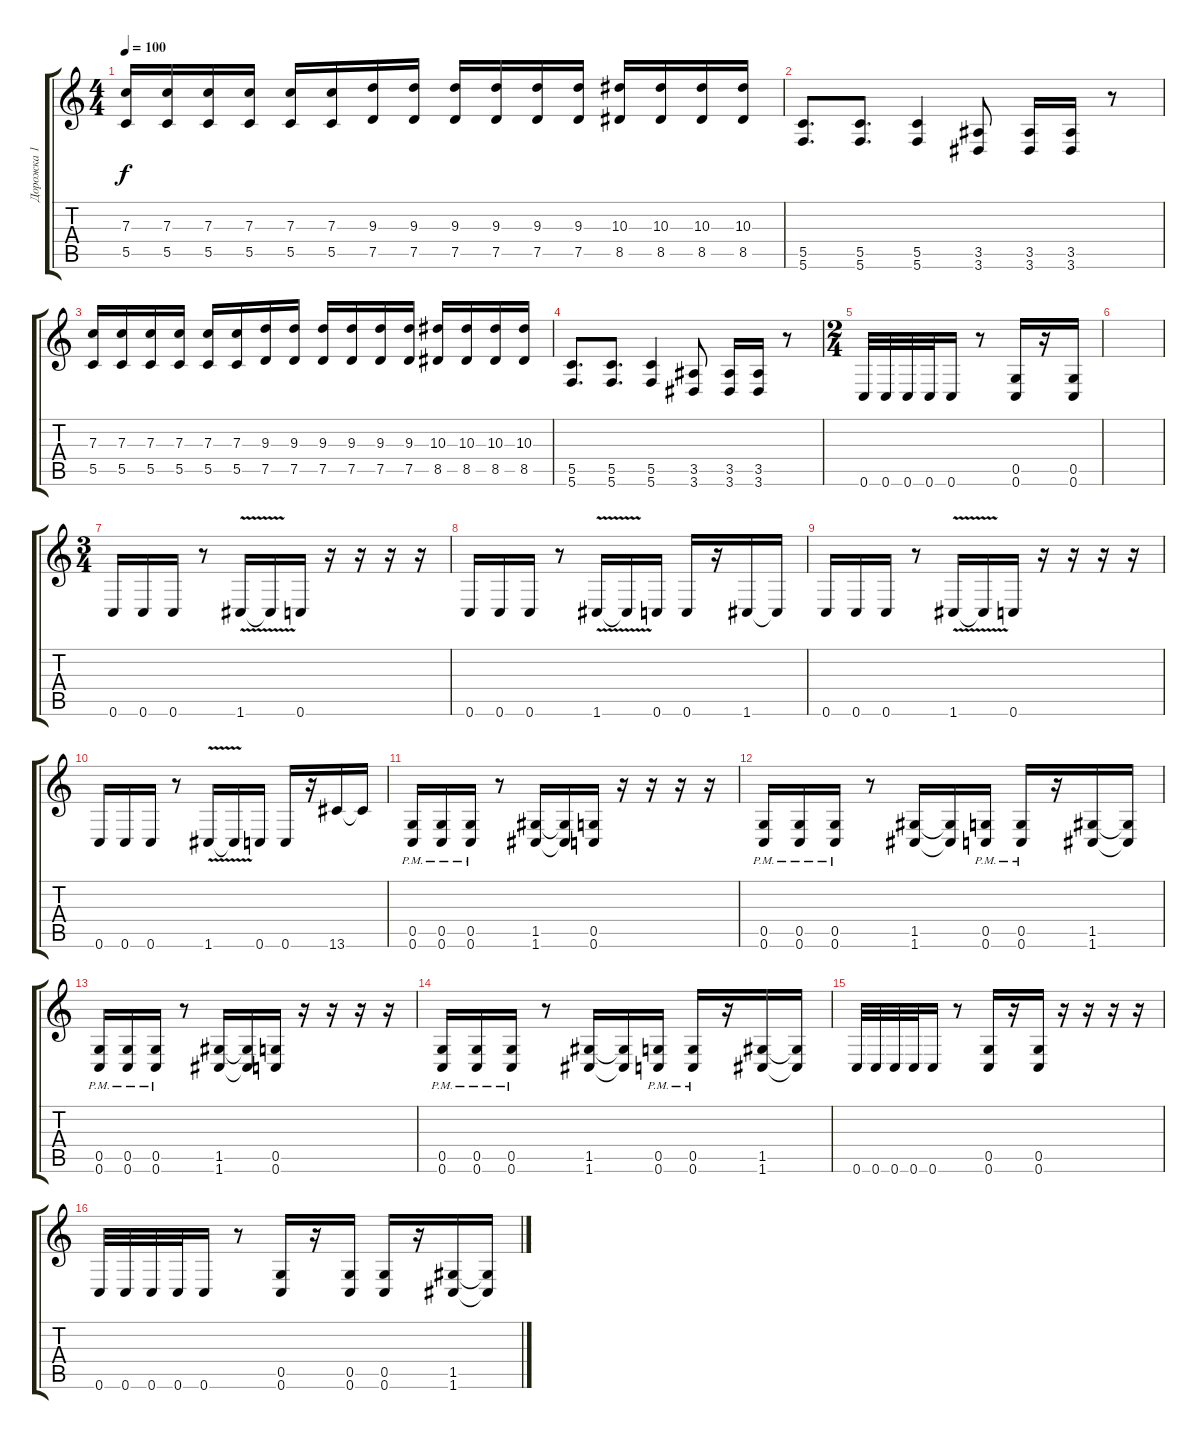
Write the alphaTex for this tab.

\track ("Дорожка 1" "Дорожка 1") {instrument acousticguitarsteel}
\staff {score tabs}
\tuning (D4 A3 F3 C3 G2 C2) {hide}
\ts (4 4)
\tempo 100
\clef g2
\ks c
(7.3 5.5).16{dy f} (7.3 5.5).16 (7.3 5.5).16 (7.3 5.5).16 (7.3 5.5).16 (7.3 5.5).16 (9.3 7.5).16 (9.3 7.5).16 (9.3 7.5).16 (9.3 7.5).16 (9.3 7.5).16 (9.3 7.5).16 (10.3 8.5).16 (10.3 8.5).16 (10.3 8.5).16 (10.3 8.5).16 |
(5.5 5.6).8{d} (5.5 5.6).8{d} (5.5 5.6).4 (3.5 3.6).8 (3.5 3.6).16 (3.5 3.6).16 r.8 |
(7.3 5.5).16 (7.3 5.5).16 (7.3 5.5).16 (7.3 5.5).16 (7.3 5.5).16 (7.3 5.5).16 (9.3 7.5).16 (9.3 7.5).16 (9.3 7.5).16 (9.3 7.5).16 (9.3 7.5).16 (9.3 7.5).16 (10.3 8.5).16 (10.3 8.5).16 (10.3 8.5).16 (10.3 8.5).16 |
(5.5 5.6).8{d} (5.5 5.6).8{d} (5.5 5.6).4 (3.5 3.6).8 (3.5 3.6).16 (3.5 3.6).16 r.8 |
\ts (2 4)
0.6.32 0.6.32 0.6.32 0.6.32 0.6.16 r.8 (0.5 0.6).16 r.16 (0.5 0.6).16 |
|
\ts (3 4)
0.6.16 0.6.16 0.6.16 r.8 1.6{v}.16 1.6{t}.16 0.6.16 r.16 r.16 r.16 r.16 |
0.6.16 0.6.16 0.6.16 r.8 1.6{v}.16 1.6{t}.16 0.6.16 0.6.16 r.16 1.6.16 1.6{t}.16 |
0.6.16 0.6.16 0.6.16 r.8 1.6{v}.16 1.6{t}.16 0.6.16 r.16 r.16 r.16 r.16 |
0.6.16 0.6.16 0.6.16 r.8 1.6{v}.16 1.6{t}.16 0.6.16 0.6.16 r.16 13.6.16 13.6{t}.16 |
(0.5{pm} 0.6{pm}).16 (0.5{pm} 0.6{pm}).16 (0.5{pm} 0.6{pm}).16 r.8 (1.5 1.6).16 (1.5{t} 1.6{t}).16 (0.5 0.6).16 r.16 r.16 r.16 r.16 |
(0.5{pm} 0.6{pm}).16 (0.5{pm} 0.6{pm}).16 (0.5{pm} 0.6{pm}).16 r.8 (1.5 1.6).16 (1.5{t} 1.6{t}).16 (0.5{pm} 0.6{pm}).16 (0.5{pm} 0.6{pm}).16 r.16 (1.5 1.6).16 (1.5{t} 1.6{t}).16 |
(0.5{pm} 0.6{pm}).16 (0.5{pm} 0.6{pm}).16 (0.5{pm} 0.6{pm}).16 r.8 (1.5 1.6).16 (1.5{t} 1.6{t}).16 (0.5 0.6).16 r.16 r.16 r.16 r.16 |
(0.5{pm} 0.6{pm}).16 (0.5{pm} 0.6{pm}).16 (0.5{pm} 0.6{pm}).16 r.8 (1.5 1.6).16 (1.5{t} 1.6{t}).16 (0.5{pm} 0.6{pm}).16 (0.5{pm} 0.6{pm}).16 r.16 (1.5 1.6).16 (1.5{t} 1.6{t}).16 |
0.6.32 0.6.32 0.6.32 0.6.32 0.6.16 r.8 (0.5 0.6).16 r.16 (0.5 0.6).16 r.16 r.16 r.16 r.16 |
0.6.32 0.6.32 0.6.32 0.6.32 0.6.16 r.8 (0.5 0.6).16 r.16 (0.5 0.6).16 (0.5 0.6).16 r.16 (1.5 1.6).16 (1.5{t} 1.6{t}).16
